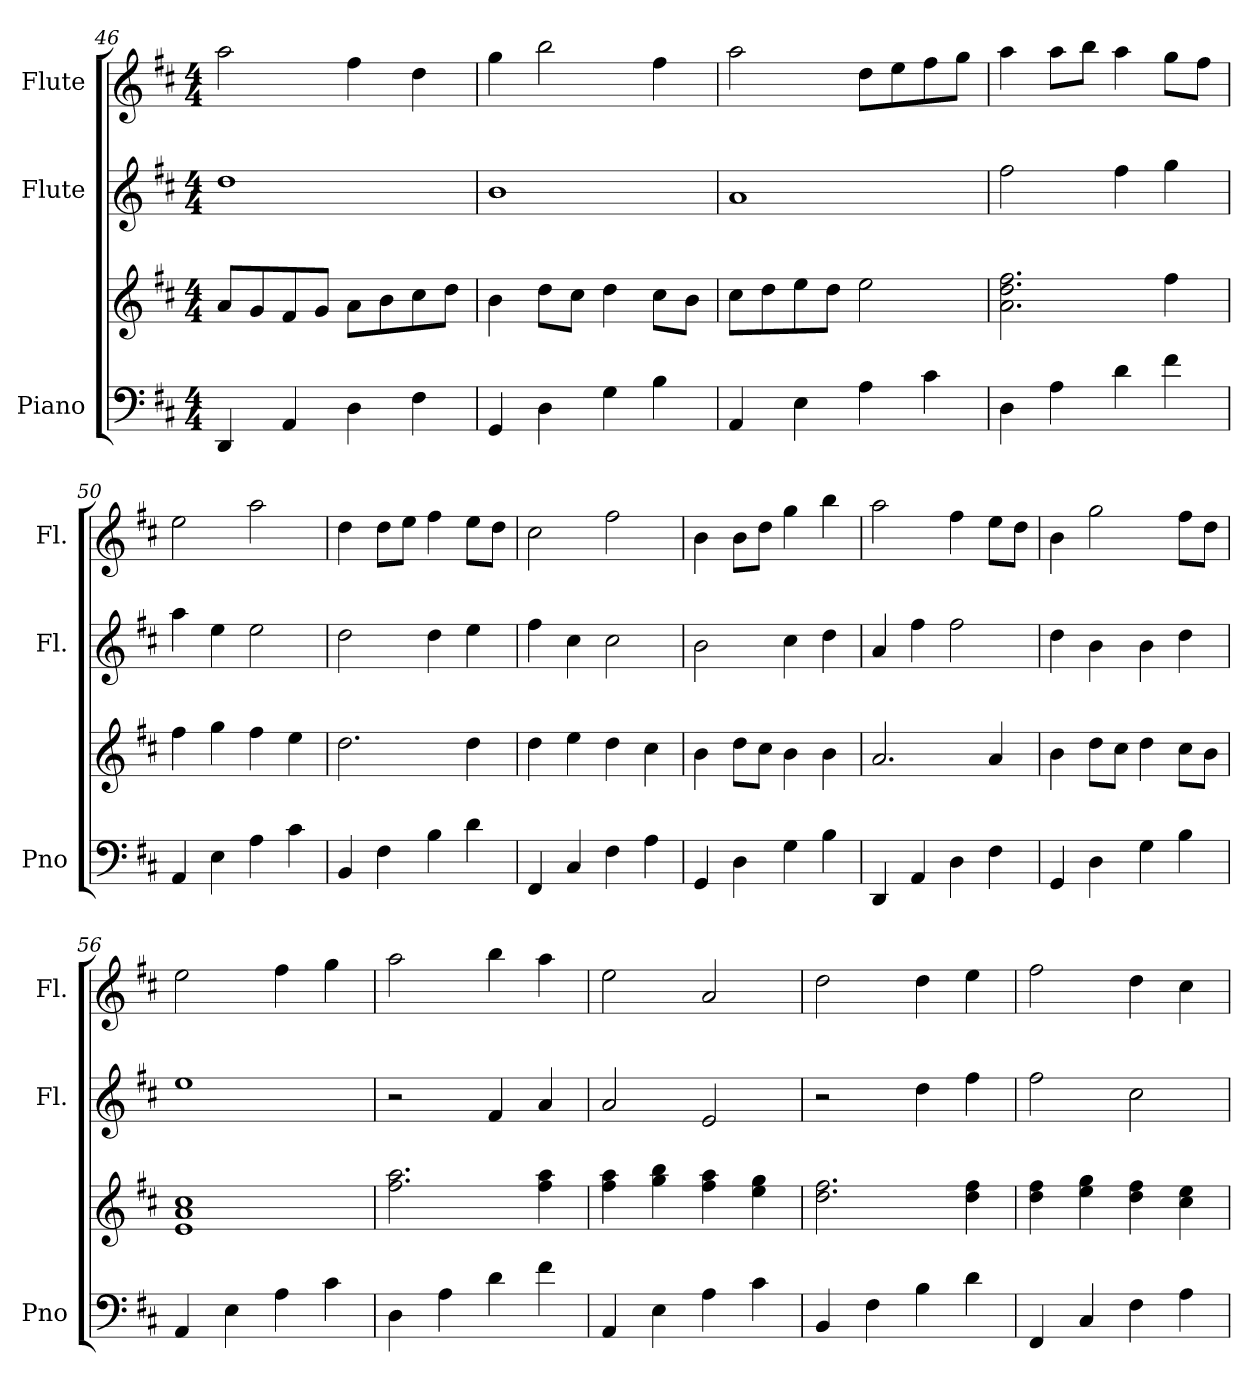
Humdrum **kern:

**kern	**kern	**kern	**kern
*part3	*part3	*part2	*part1
*staff4	*staff3	*staff2	*staff1
*I"Piano	*	*I"Flute	*I"Flute
*I'Pno	*	*I'Fl.	*I'Fl.
*clefF4	*clefG2	*clefG2	*clefG2
*k[f#c#]	*k[f#c#]	*k[f#c#]	*k[f#c#]
*M4/4	*M4/4	*M4/4	*M4/4
=46	=46	=46	=46
4DD/	8a/L	1dd	2aa\
.	8g/	.	.
4AA/	8f#/	.	.
.	8g/J	.	.
4D\	8a\L	.	4ff#\
.	8b\	.	.
4F#\	8cc#\	.	4dd\
.	8dd\J	.	.
!!LO:LB:g=z
=47	=47	=47	=47
4GG/	4b\	1b	4gg\
4D\	8dd\L	.	2bb\
.	8cc#\J	.	.
4G\	4dd\	.	.
4B\	8cc#\L	.	4ff#\
.	8b\J	.	.
=48	=48	=48	=48
4AA/	8cc#\L	1a	2aa\
.	8dd\	.	.
4E\	8ee\	.	.
.	8dd\J	.	.
4A\	2ee\	.	8dd\L
.	.	.	8ee\
4c#\	.	.	8ff#\
.	.	.	8gg\J
=49	=49	=49	=49
4D\	2.a\ 2.dd\ 2.ff#\	2ff#\	4aa\
4A\	.	.	8aa\L
.	.	.	8bb\J
4d\	.	4ff#\	4aa\
4f#\	4ff#\	4gg\	8gg\L
.	.	.	8ff#\J
=50	=50	=50	=50
4AA/	4ff#\	4aa\	2ee\
4E\	4gg\	4ee\	.
4A\	4ff#\	2ee\	2aa\
4c#\	4ee\	.	.
=51	=51	=51	=51
4BB/	2.dd\	2dd\	4dd\
4F#\	.	.	8dd\L
.	.	.	8ee\J
4B\	.	4dd\	4ff#\
4d\	4dd\	4ee\	8ee\L
.	.	.	8dd\J
=52	=52	=52	=52
4FF#/	4dd\	4ff#\	2cc#\
4C#/	4ee\	4cc#\	.
4F#\	4dd\	2cc#\	2ff#\
4A\	4cc#\	.	.
!!LO:PB:g=z
=53	=53	=53	=53
4GG/	4b\	2b\	4b\
4D\	8dd\L	.	8b\L
.	8cc#\J	.	8dd\J
4G\	4b\	4cc#\	4gg\
4B\	4b\	4dd\	4bb\
=54	=54	=54	=54
4DD/	2.a/	4a/	2aa\
4AA/	.	4ff#\	.
4D\	.	2ff#\	4ff#\
4F#\	4a/	.	8ee\L
.	.	.	8dd\J
=55	=55	=55	=55
4GG/	4b\	4dd\	4b\
4D\	8dd\L	4b\	2gg\
.	8cc#\J	.	.
4G\	4dd\	4b\	.
4B\	8cc#\L	4dd\	8ff#\L
.	8b\J	.	8dd\J
=56	=56	=56	=56
4AA/	1e 1a 1cc#	1ee	2ee\
4E\	.	.	.
4A\	.	.	4ff#\
4c#\	.	.	4gg\
=57	=57	=57	=57
4D\	2.ff#\ 2.aa\	2r	2aa\
4A\	.	.	.
4d\	.	4f#/	4bb\
4f#\	4ff#\ 4aa\	4a/	4aa\
=58	=58	=58	=58
4AA/	4ff#\ 4aa\	2a/	2ee\
4E\	4gg\ 4bb\	.	.
4A\	4ff#\ 4aa\	2e/	2a/
4c#\	4ee\ 4gg\	.	.
=59	=59	=59	=59
4BB/	2.dd\ 2.ff#\	2r	2dd\
4F#\	.	.	.
4B\	.	4dd\	4dd\
4d\	4dd\ 4ff#\	4ff#\	4ee\
!!LO:LB:g=z
=60	=60	=60	=60
4FF#/	4dd\ 4ff#\	2ff#\	2ff#\
4C#/	4ee\ 4gg\	.	.
4F#\	4dd\ 4ff#\	2cc#\	4dd\
4A\	4cc#\ 4ee\	.	4cc#\
=	=	=	=
*-	*-	*-	*-
